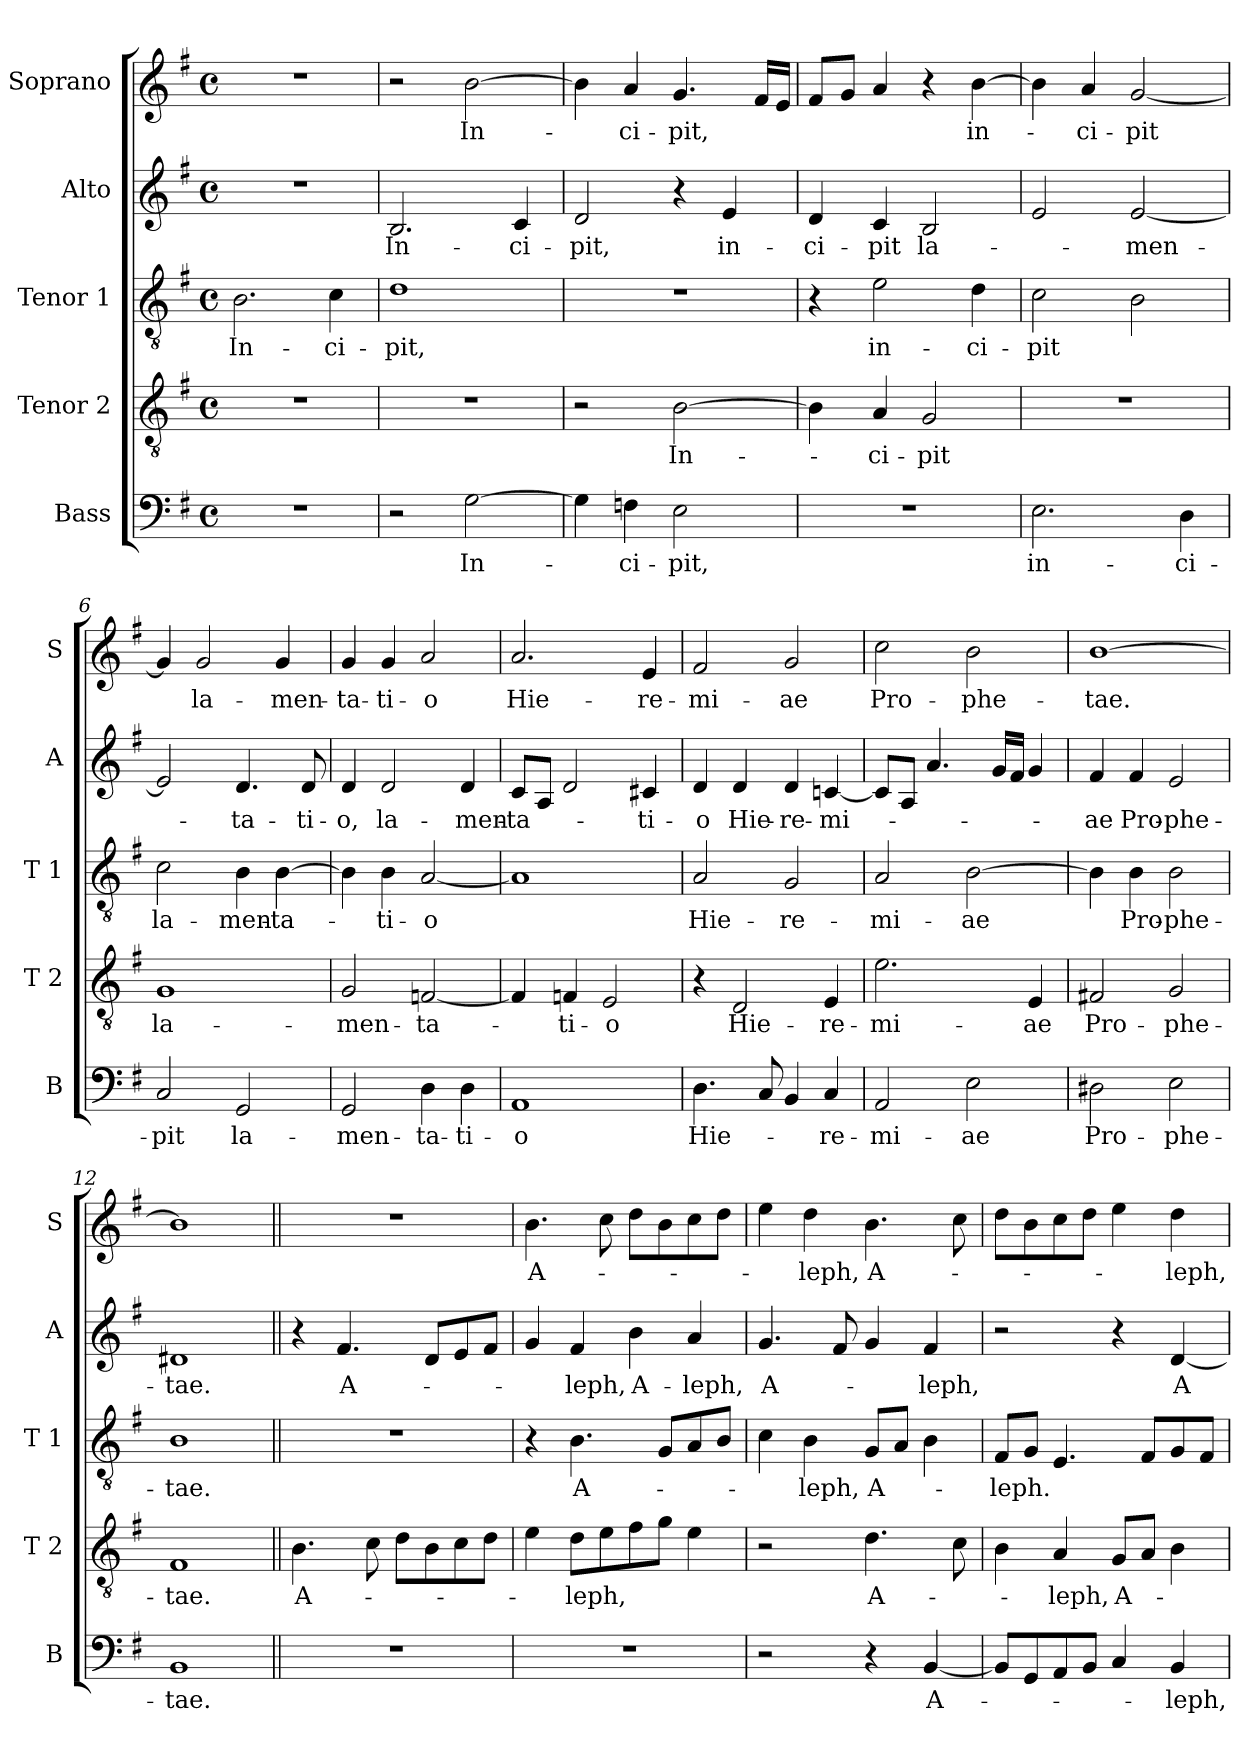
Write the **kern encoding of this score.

**kern	**text	**kern	**text	**kern	**text	**kern	**text	**kern	**text
*part5	*part5	*part4	*part4	*part3	*part3	*part2	*part2	*part1	*part1
*staff5	*staff5	*staff4	*staff4	*staff3	*staff3	*staff2	*staff2	*staff1	*staff1
*I"Bass	*	*I"Tenor 2	*	*I"Tenor 1	*	*I"Alto	*	*I"Soprano	*
*I'B	*	*I'T 2	*	*I'T 1	*	*I'A	*	*I'S	*
*clefF4	*	*clefGv2	*	*clefGv2	*	*clefG2	*	*clefG2	*
*k[f#]	*	*k[f#]	*	*k[f#]	*	*k[f#]	*	*k[f#]	*
*e:	*	*e:	*	*e:	*	*e:	*	*e:	*
*M4/4	*	*M4/4	*	*M4/4	*	*M4/4	*	*M4/4	*
*met(c)	*	*met(c)	*	*met(c)	*	*met(c)	*	*met(c)	*
=1	=1	=1	=1	=1	=1	=1	=1	=1	=1
!	!	!	!	!	!LO:LY:b	!	!	!	!
1r	.	1r	.	2.B\	In-	1r	.	1r	.
!	!	!	!	!	!LO:LY:b	!	!	!	!
.	.	.	.	4c\	-ci-	.	.	.	.
=2	=2	=2	=2	=2	=2	=2	=2	=2	=2
!	!	!	!	!	!LO:LY:b	!	!LO:LY:b	!	!
2r	.	1r	.	1d	-pit,	2.B/	In-	2r	.
!	!LO:LY:b	!	!	!	!	!	!	!	!LO:LY:b
[2G\	In-	.	.	.	.	.	.	[2b\	In-
!	!	!	!	!	!	!	!LO:LY:b	!	!
.	.	.	.	.	.	4c/	-ci-	.	.
=3	=3	=3	=3	=3	=3	=3	=3	=3	=3
!	!	!	!	!	!	!	!LO:LY:b	!	!
4G\]	.	2r	.	1r	.	2d/	-pit,	4b\]	.
!	!LO:LY:b	!	!	!	!	!	!	!	!LO:LY:b
4Fn\	-ci-	.	.	.	.	.	.	4a/	-ci-
!	!LO:LY:b	!	!LO:LY:b	!	!	!	!	!	!LO:LY:b
2E\	-pit,	[2B\	In-	.	.	4r	.	4.g/	-pit,
!	!	!	!	!	!	!	!LO:LY:b	!	!
.	.	.	.	.	.	4e/	in-	.	.
.	.	.	.	.	.	.	.	16f#/LL	.
.	.	.	.	.	.	.	.	16e/JJ	.
=4	=4	=4	=4	=4	=4	=4	=4	=4	=4
!	!	!	!	!	!	!	!LO:LY:b	!	!
1r	.	4B\]	.	4r	.	4d/	-ci-	8f#/L	.
.	.	.	.	.	.	.	.	8g/J	.
!	!	!	!LO:LY:b	!	!LO:LY:b	!	!LO:LY:b	!	!
.	.	4A/	-ci-	2e\	in-	4c/	-pit	4a/	.
!	!	!	!LO:LY:b	!	!	!	!LO:LY:b	!	!
.	.	2G/	-pit	.	.	2B/	la-	4r	.
!	!	!	!	!	!LO:LY:b	!	!	!	!LO:LY:b
.	.	.	.	4d\	-ci-	.	.	[4b\	in-
=5	=5	=5	=5	=5	=5	=5	=5	=5	=5
!	!LO:LY:b	!	!	!	!LO:LY:b	!	!	!	!
2.E\	in-	1r	.	2c\	-pit	2e/	.	4b\]	.
!	!	!	!	!	!	!	!	!	!LO:LY:b
.	.	.	.	.	.	.	.	4a/	-ci-
!	!	!	!	!	!	!	!LO:LY:b	!	!LO:LY:b
.	.	.	.	2B\	.	[2e/	-men-	[2g/	-pit
!	!LO:LY:b	!	!	!	!	!	!	!	!
4D\	-ci-	.	.	.	.	.	.	.	.
=6	=6	=6	=6	=6	=6	=6	=6	=6	=6
!	!LO:LY:b	!	!LO:LY:b	!	!LO:LY:b	!	!	!	!
2C/	-pit	1G	la-	2c\	la-	2e/]	.	4g/]	.
!	!	!	!	!	!	!	!	!	!LO:LY:b
.	.	.	.	.	.	.	.	2g/	la-
!	!LO:LY:b	!	!	!	!LO:LY:b	!	!LO:LY:b	!	!
2GG/	la-	.	.	4B\	-men-	4.d/	-ta-	.	.
!	!	!	!	!	!LO:LY:b	!	!	!	!LO:LY:b
.	.	.	.	[4B\	-ta-	.	.	4g/	-men-
!	!	!	!	!	!	!	!LO:LY:b	!	!
.	.	.	.	.	.	8d/	-ti-	.	.
!!LO:LB:g=z
=7	=7	=7	=7	=7	=7	=7	=7	=7	=7
!	!LO:LY:b	!	!LO:LY:b	!	!	!	!LO:LY:b	!	!LO:LY:b
2GG/	-men-	2G/	-men-	4B\]	.	4d/	-o,	4g/	-ta-
!	!	!	!	!	!LO:LY:b	!	!LO:LY:b	!	!LO:LY:b
.	.	.	.	4B\	-ti-	2d/	la-	4g/	-ti-
!	!LO:LY:b	!	!LO:LY:b	!	!LO:LY:b	!	!	!	!LO:LY:b
4D\	-ta-	[2Fn/	-ta-	[2A/	-o	.	.	2a/	-o
!	!LO:LY:b	!	!	!	!	!	!LO:LY:b	!	!
4D\	-ti-	.	.	.	.	4d/	-men-	.	.
=8	=8	=8	=8	=8	=8	=8	=8	=8	=8
!	!LO:LY:b	!	!	!	!	!	!LO:LY:b	!	!LO:LY:b
1AA	-o	4F/]	.	1A]	.	8c/L	-ta-	2.a/	Hie-
.	.	.	.	.	.	8A/J	.	.	.
!	!	!	!LO:LY:b	!	!	!	!	!	!
.	.	4Fn/	-ti-	.	.	2d/	.	.	.
!	!	!	!LO:LY:b	!	!	!	!	!	!
.	.	2E/	-o	.	.	.	.	.	.
!	!	!	!	!	!	!	!LO:LY:b	!	!LO:LY:b
.	.	.	.	.	.	4c#X/	-ti-	4e/	-re-
=9	=9	=9	=9	=9	=9	=9	=9	=9	=9
!	!LO:LY:b	!	!	!	!LO:LY:b	!	!LO:LY:b	!	!LO:LY:b
4.D\	Hie-	4r	.	2A/	Hie-	4d/	-o	2f#/	-mi-
!	!	!	!LO:LY:b	!	!	!	!LO:LY:b	!	!
.	.	2D/	Hie-	.	.	4d/	Hie-	.	.
8C/	.	.	.	.	.	.	.	.	.
!	!	!	!	!	!LO:LY:b	!	!LO:LY:b	!	!LO:LY:b
4BB/	.	.	.	2G/	-re-	4d/	-re-	2g/	-ae
!	!LO:LY:b	!	!LO:LY:b	!	!	!	!LO:LY:b	!	!
4C/	-re-	4E/	-re-	.	.	[4cn/	-mi-	.	.
=10	=10	=10	=10	=10	=10	=10	=10	=10	=10
!	!LO:LY:b	!	!LO:LY:b	!	!LO:LY:b	!	!	!	!LO:LY:b
2AA/	-mi-	2.e\	-mi-	2A/	-mi-	8c/L]	.	2cc\	Pro-
.	.	.	.	.	.	8A/J	.	.	.
.	.	.	.	.	.	4.a/	.	.	.
!	!LO:LY:b	!	!	!	!LO:LY:b	!	!	!	!LO:LY:b
2E\	-ae	.	.	[2B\	-ae	.	.	2b\	-phe-
.	.	.	.	.	.	16g/LL	.	.	.
.	.	.	.	.	.	16f#/JJ	.	.	.
!	!	!	!LO:LY:b	!	!	!	!	!	!
.	.	4E/	-ae	.	.	4g/	.	.	.
=11	=11	=11	=11	=11	=11	=11	=11	=11	=11
!	!LO:LY:b	!	!LO:LY:b	!	!	!	!LO:LY:b	!	!LO:LY:b
2D#X\	Pro-	2F#X/	Pro-	4B\]	.	4f#/	-ae	[1b	-tae.
!	!	!	!	!	!LO:LY:b	!	!LO:LY:b	!	!
.	.	.	.	4B\	Pro-	4f#/	Pro-	.	.
!	!LO:LY:b	!	!LO:LY:b	!	!LO:LY:b	!	!LO:LY:b	!	!
2E\	-phe-	2G/	-phe-	2B\	-phe-	2e/	-phe-	.	.
=12	=12	=12	=12	=12	=12	=12	=12	=12	=12
!	!LO:LY:b	!	!LO:LY:b	!	!LO:LY:b	!	!LO:LY:b	!	!
1BB	-tae.	1F#	-tae.	1B	-tae.	1d#X	-tae.	1b]	.
!!LO:LB:g=z
=13||	=13||	=13||	=13||	=13||	=13||	=13||	=13||	=13||	=13||
!	!	!	!LO:LY:b	!	!	!	!	!	!
1r	.	4.B\	A-	1r	.	4r	.	1r	.
!	!	!	!	!	!	!	!LO:LY:b	!	!
.	.	.	.	.	.	4.f#/	A-	.	.
.	.	8c\	.	.	.	.	.	.	.
.	.	8d\L	.	.	.	.	.	.	.
.	.	8B\	.	.	.	8d/L	.	.	.
.	.	8c\	.	.	.	8e/	.	.	.
.	.	8d\J	.	.	.	8f#/J	.	.	.
=14	=14	=14	=14	=14	=14	=14	=14	=14	=14
!	!	!	!	!	!	!	!	!	!LO:LY:b
1r	.	4e\	.	4r	.	4g/	.	4.b\	A-
!	!	!	!LO:LY:b	!	!LO:LY:b	!	!LO:LY:b	!	!
.	.	8d\L	-leph,	4.B\	A-	4f#/	-leph,	.	.
.	.	8e\	.	.	.	.	.	8cc\	.
!	!	!	!	!	!	!	!LO:LY:b	!	!
.	.	8f#\	.	.	.	4b\	A-	8dd\L	.
.	.	8g\J	.	8G/L	.	.	.	8b\	.
!	!	!	!	!	!	!	!LO:LY:b	!	!
.	.	4e\	.	8A/	.	4a/	-leph,	8cc\	.
.	.	.	.	8B/J	.	.	.	8dd\J	.
=15	=15	=15	=15	=15	=15	=15	=15	=15	=15
!	!	!	!	!	!	!	!LO:LY:b	!	!
2r	.	2r	.	4c\	.	4.g/	A-	4ee\	.
!	!	!	!	!	!LO:LY:b	!	!	!	!LO:LY:b
.	.	.	.	4B\	-leph,	.	.	4dd\	-leph,
.	.	.	.	.	.	8f#/	.	.	.
!	!	!	!LO:LY:b	!	!LO:LY:b	!	!	!	!LO:LY:b
4r	.	4.d\	A-	8G/L	A-	4g/	.	4.b\	A-
.	.	.	.	8A/J	.	.	.	.	.
!	!LO:LY:b	!	!	!	!	!	!LO:LY:b	!	!
[4BB/	A-	.	.	4B\	.	4f#/	-leph,	.	.
.	.	8c\	.	.	.	.	.	8cc\	.
=16	=16	=16	=16	=16	=16	=16	=16	=16	=16
!	!	!	!	!	!LO:LY:b	!	!	!	!
8BB/L]	.	4B\	.	8F#/L	-leph.	2r	.	8dd\L	.
8GG/	.	.	.	8G/J	.	.	.	8b\	.
!	!	!	!LO:LY:b	!	!	!	!	!	!
8AA/	.	4A/	-leph,	4.E/	.	.	.	8cc\	.
8BB/J	.	.	.	.	.	.	.	8dd\J	.
!	!	!	!LO:LY:b	!	!	!	!	!	!
4C/	.	8G/L	A-	.	.	4r	.	4ee\	.
.	.	8A/J	.	8F#/L	.	.	.	.	.
!	!LO:LY:b	!	!	!	!	!	!LO:LY:b	!	!LO:LY:b
4BB/	-leph,	4B\	.	8G/	.	[4d/	A-	4dd\	-leph,
.	.	.	.	8F#/J	.	.	.	.	.
=	=	=	=	=	=	=	=	=	=
*-	*-	*-	*-	*-	*-	*-	*-	*-	*-
